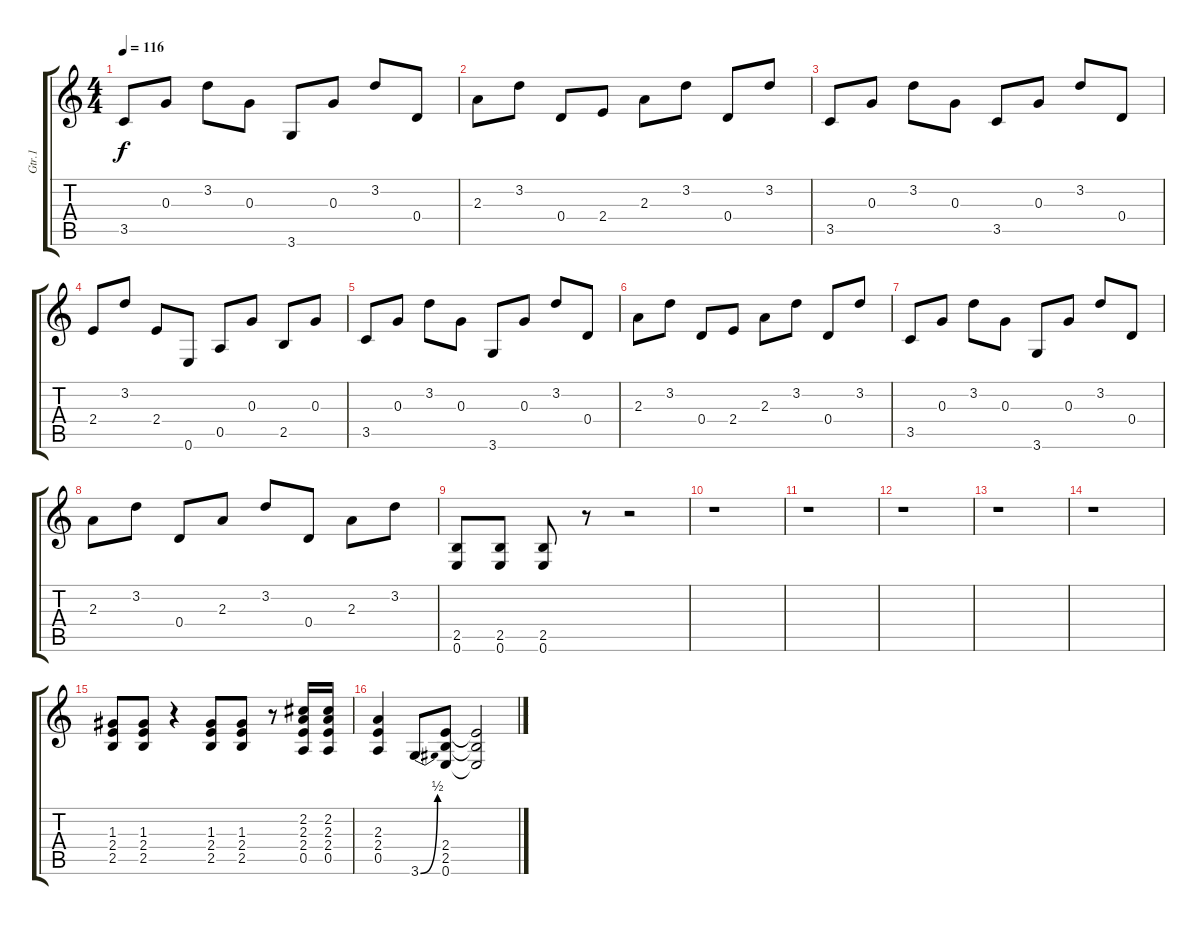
\track ("Gtr.1" "Gtr.1") {instrument distortionguitar}
\staff {score tabs}
\tuning (E4 B3 G3 D3 A2 E2) {hide}
\ts (4 4)
\tempo 116
\clef g2
\ks c
3.5.8{dy f} 0.3.8 3.2.8 0.3.8 3.6.8 0.3.8 3.2.8 0.4.8 |
2.3.8 3.2.8 0.4.8 2.4.8 2.3.8 3.2.8 0.4.8 3.2.8 |
3.5.8 0.3.8 3.2.8 0.3.8 3.5.8 0.3.8 3.2.8 0.4.8 |
2.4.8 3.2.8 2.4.8 0.6.8 0.5.8 0.3.8 2.5.8 0.3.8 |
3.5.8 0.3.8 3.2.8 0.3.8 3.6.8 0.3.8 3.2.8 0.4.8 |
2.3.8 3.2.8 0.4.8 2.4.8 2.3.8 3.2.8 0.4.8 3.2.8 |
3.5.8 0.3.8 3.2.8 0.3.8 3.6.8 0.3.8 3.2.8 0.4.8 |
2.3.8 3.2.8 0.4.8 2.3.8 3.2.8 0.4.8 2.3.8 3.2.8 |
(2.5 0.6).8 (2.5 0.6).8 (2.5 0.6).8 r.8 r.2 |
r.1 |
r.1 |
r.1 |
r.1 |
r.1 |
(1.3 2.4 2.5).8 (1.3 2.4 2.5).8 r.4 (1.3 2.4 2.5).8 (1.3 2.4 2.5).8 r.8 (2.2 2.3 2.4 0.5).16 (2.2 2.3 2.4 0.5).16 |
(2.3 2.4 0.5).4 3.6{be (bend 0 0 60 2)}.8 (2.4 2.5 0.6).8 (2.4{t} 2.5{t} 0.6{t}).2
